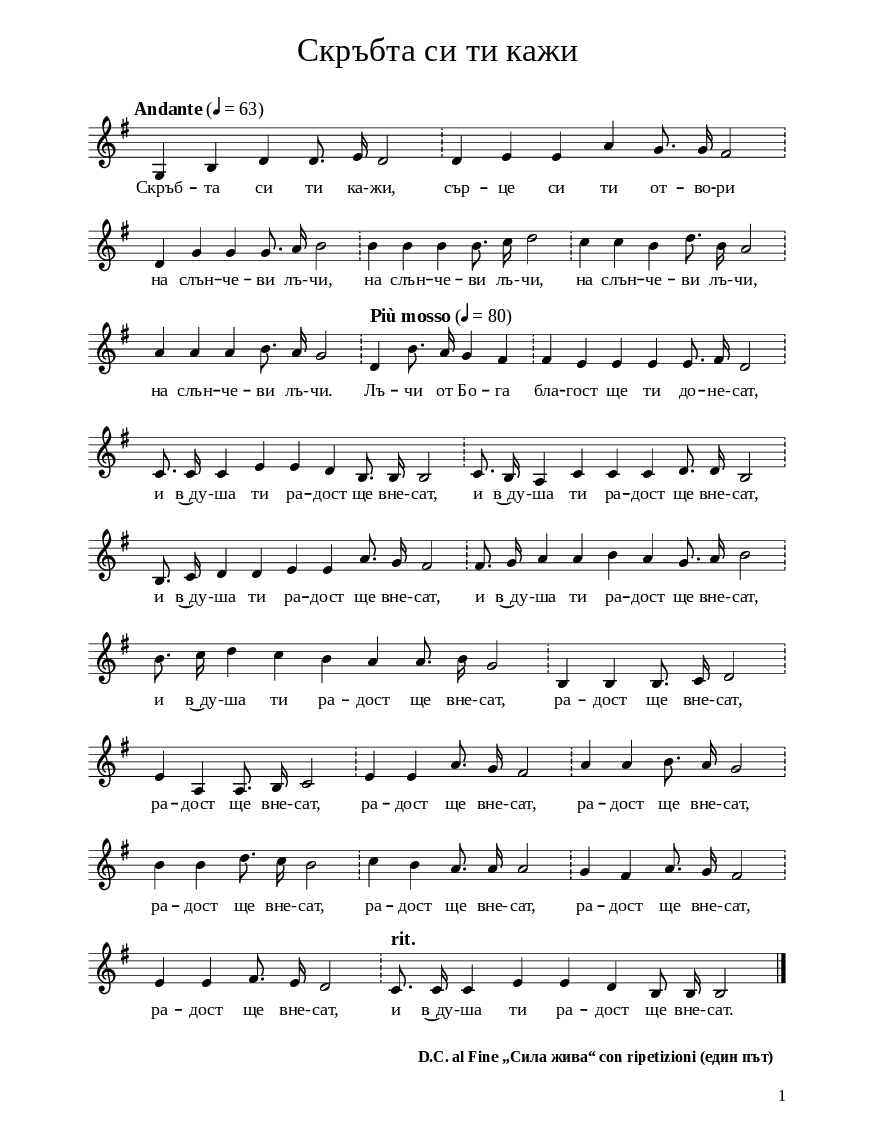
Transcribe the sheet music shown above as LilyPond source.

\version "2.24.3"

% include paper part and global functions
\include "include/globals.ily"

\bookpart {
  \label #'ref077
  \tocItem \markup "Скръбта си ти кажи"
  \paper {
    print-all-headers = ##t
    print-page-number = ##t
    print-first-page-number = ##t

    % put page numbers on the bottom
    oddHeaderMarkup = \markup ""
    evenHeaderMarkup = \markup ""
    oddFooterMarkup = \markup
    \fill-line {
      ""
      \if \should-print-page-number \fromproperty #'page:page-number-string
    }
    evenFooterMarkup = \markup
    \fill-line {
      \if \should-print-page-number \fromproperty #'page:page-number-string
      ""
    }

    left-margin = 1.5\cm
    right-margin = 1.5\cm
    top-margin = 1.6\cm
    bottom-margin = 1.2\cm
    ragged-bottom = ##t % do not spread the staves to fill the whole vertical space

    % change distance between staves
    system-system-spacing =
    #'((basic-distance . 10)
       (minimum-distance . 6)
       (padding . 1)
       (stretchability . 12))
  }
  \score {
    \include "include/score-layout.ily"

    \new Voice \relative c' {
      \clef treble
      \key g \major
      %\tempo "Moderato" 8 = 160
      \autoBeamOff
      \omit Score.TimeSignature
      \cadenzaOn % allows custom bar lines
      \tempoFunc "Andante" 4 "63"
      \override Staff.BarLine.gap = 0.5
      \autoBeamOff

      g4 b d d8. e16 d 2  \bar "!"  d4 e e a g8. g16 fis2 \bar  "!" \break
      d4 g g g8. a16 b2 \bar "!" b4 b b b8. c16 d2 \bar "!" c4 c b d8. b16 a2 \bar "!"  \break
      a4 a4 a4  b8. a16 g2 \bar "!"
      \tempoFunc "Più mosso" 4 "80"
      d4 b'8. a16 g4 fis4 \bar "!" fis4 e e e e8. fis16 d2  \bar "!"  \break
      c8. c16 c4 e e d b8. b16 b2 \bar "!" c8. b16 a4 c4 c4 c4 d8. d16 b2 \bar "!"  \break
      b8. c16 d4 d e e a8. g16 fis2 \bar "!" fis8. g16 a4 a4 b a g8.  a16 b2 \bar "!"  \break
      b8. c16 d4 c b a a8. b16 g2  \bar "!"  b,4 b b8.c16 d2 \bar "!"  \break
      e4 a, a8. b16 c2 \bar "!" e4 e4 a8. g16 fis2 \bar "!"  a4 a b8. a16 g2 \bar "!"  \break

      b4b d8. c16 b2  \bar "!" c4b a8. a16 a2  \bar "!"  g4 fis4 a8. g16 fis2 \bar "!"  \break

      e4 e fis8. e16 d2 \bar "!" \tempo "rit." c8. c16 c4 e4 e d b8 b16 b2 \bar "|."  \break


    }

    \addlyrics {
      Скръб -- та си ти "ка-"  -- жи,
      сър -- це си ти от -- во -- ри
      на слън -- че -- ви "лъ-" -- чи,
      на слън -- че -- ви "лъ-" -- чи,
      на слън -- че -- ви "лъ-" -- чи,
      на слън -- че -- ви "лъ-" -- чи.
      Лъ -- чи от Бо -- га
      бла -- гост ще ти до -- "не-" -- сат,
      и в~ду -- "-ша" ти ра -- дост ще "вне-" -- сат,
      и в~ду -- "-ша" ти ра -- дост ще "вне-" -- сат,
      и в~ду -- "-ша" ти ра -- дост ще "вне-" -- сат,
      и в~ду -- "-ша" ти ра -- дост ще "вне-" -- сат,
      и в~ду -- "-ша" ти ра -- дост ще "вне-" -- сат,
      ра -- дост ще "вне-" -- сат, ра -- дост ще "вне-" -- сат,
      ра -- дост ще "вне-" -- сат, ра -- дост ще "вне-" -- сат,
      ра -- дост ще "вне-" -- сат, ра -- дост ще "вне-" -- сат,
      ра -- дост ще "вне-" -- сат, ра -- дост ще "вне-" -- сат,
      и в~ду -- "-ша" ти ра -- дост ще "вне-" -- сат.}


      \header {
        title = \titleFunc "Скръбта си ти кажи" "Skrăbta si ti kaži"
      }

      \midi{}

    } % score


    \markup \dc-one "D.C. al Fine „Сила жива“ con ripetizioni (един път)"

  } % bookpart
